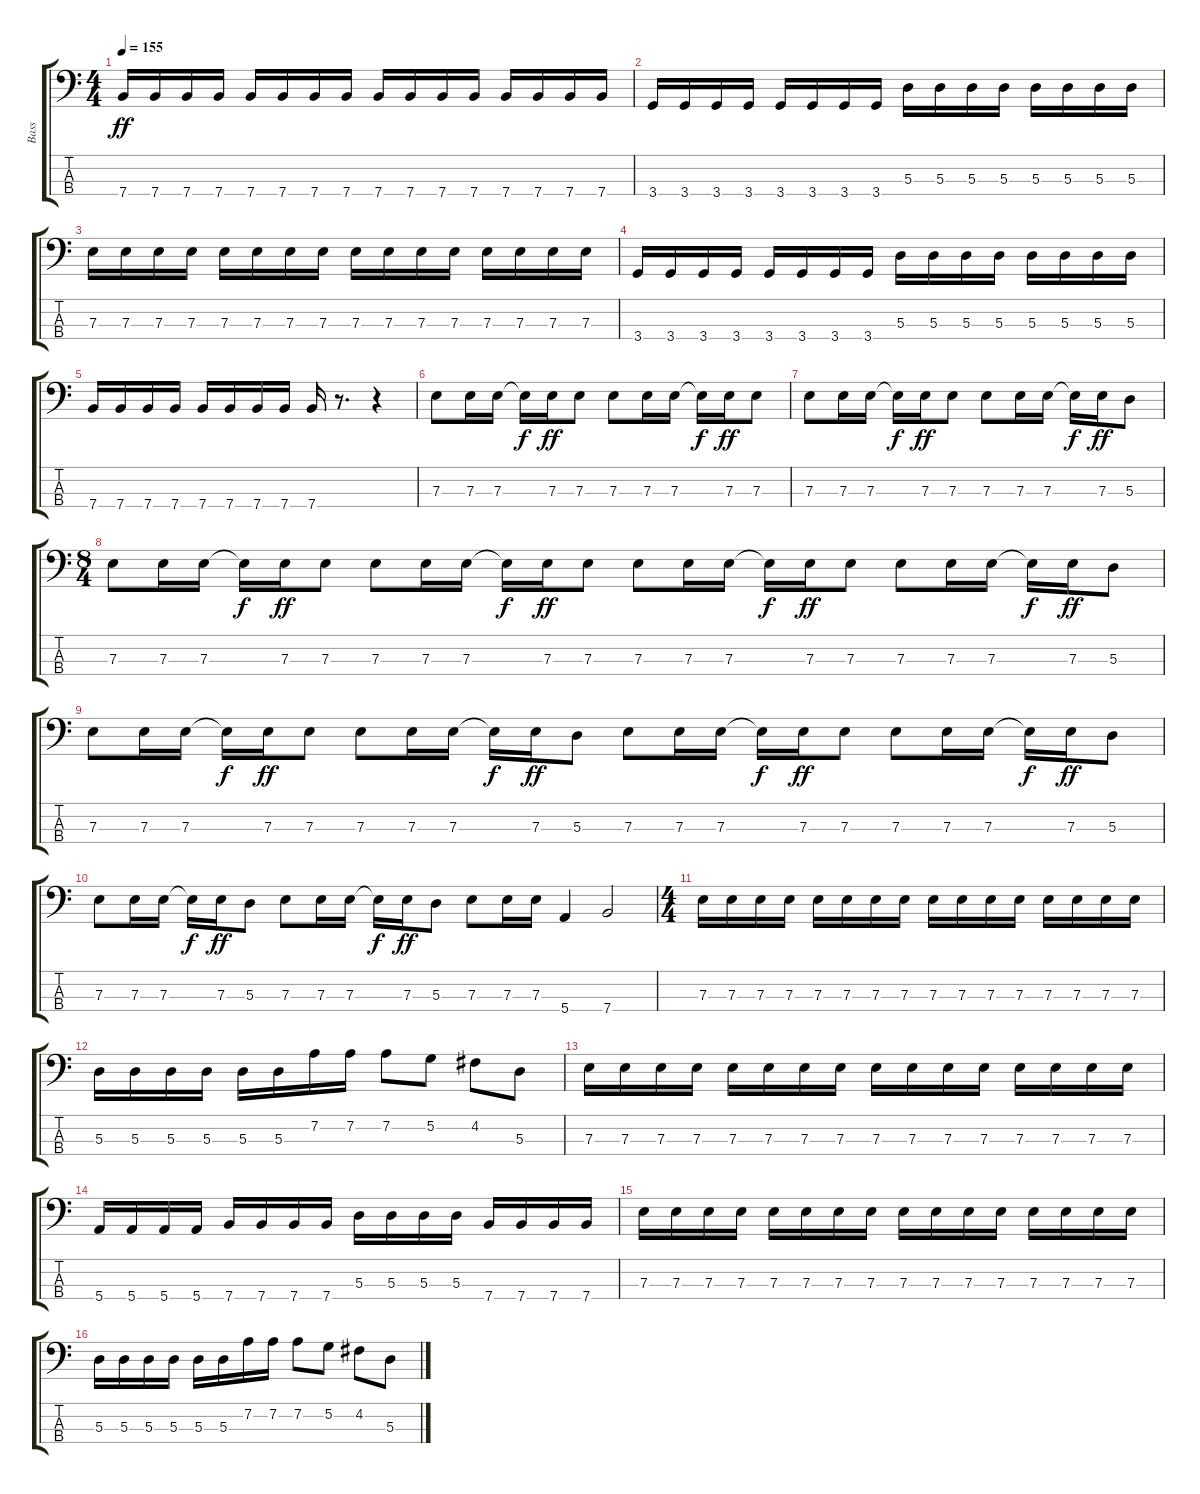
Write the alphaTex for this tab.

\track ("Bass" "Bass") {instrument electricbassfinger}
\staff {score tabs}
\tuning (G2 D2 A1 E1) {hide}
\ts (4 4)
\tempo 155
\clef f4
\ks c
7.4.16{dy ff} 7.4.16 7.4.16 7.4.16 7.4.16 7.4.16 7.4.16 7.4.16 7.4.16 7.4.16 7.4.16 7.4.16 7.4.16 7.4.16 7.4.16 7.4.16 |
3.4.16 3.4.16 3.4.16 3.4.16 3.4.16 3.4.16 3.4.16 3.4.16 5.3.16 5.3.16 5.3.16 5.3.16 5.3.16 5.3.16 5.3.16 5.3.16 |
7.3.16 7.3.16 7.3.16 7.3.16 7.3.16 7.3.16 7.3.16 7.3.16 7.3.16 7.3.16 7.3.16 7.3.16 7.3.16 7.3.16 7.3.16 7.3.16 |
3.4.16 3.4.16 3.4.16 3.4.16 3.4.16 3.4.16 3.4.16 3.4.16 5.3.16 5.3.16 5.3.16 5.3.16 5.3.16 5.3.16 5.3.16 5.3.16 |
7.4.16 7.4.16 7.4.16 7.4.16 7.4.16 7.4.16 7.4.16 7.4.16 7.4.16 r.8{d} r.4 |
7.3.8 7.3.16 7.3.16 7.3{t}.16{dy f} 7.3.16{dy ff} 7.3.8 7.3.8 7.3.16 7.3.16 7.3{t}.16{dy f} 7.3.16{dy ff} 7.3.8 |
7.3.8 7.3.16 7.3.16 7.3{t}.16{dy f} 7.3.16{dy ff} 7.3.8 7.3.8 7.3.16 7.3.16 7.3{t}.16{dy f} 7.3.16{dy ff} 5.3.8 |
\ts (8 4)
7.3.8 7.3.16 7.3.16 7.3{t}.16{dy f} 7.3.16{dy ff} 7.3.8 7.3.8 7.3.16 7.3.16 7.3{t}.16{dy f} 7.3.16{dy ff} 7.3.8 7.3.8 7.3.16 7.3.16 7.3{t}.16{dy f} 7.3.16{dy ff} 7.3.8 7.3.8 7.3.16 7.3.16 7.3{t}.16{dy f} 7.3.16{dy ff} 5.3.8 |
7.3.8 7.3.16 7.3.16 7.3{t}.16{dy f} 7.3.16{dy ff} 7.3.8 7.3.8 7.3.16 7.3.16 7.3{t}.16{dy f} 7.3.16{dy ff} 5.3.8 7.3.8 7.3.16 7.3.16 7.3{t}.16{dy f} 7.3.16{dy ff} 7.3.8 7.3.8 7.3.16 7.3.16 7.3{t}.16{dy f} 7.3.16{dy ff} 5.3.8 |
7.3.8 7.3.16 7.3.16 7.3{t}.16{dy f} 7.3.16{dy ff} 5.3.8 7.3.8 7.3.16 7.3.16 7.3{t}.16{dy f} 7.3.16{dy ff} 5.3.8 7.3.8 7.3.16 7.3.16 5.4.4 7.4.2 |
\ts (4 4)
7.3.16 7.3.16 7.3.16 7.3.16 7.3.16 7.3.16 7.3.16 7.3.16 7.3.16 7.3.16 7.3.16 7.3.16 7.3.16 7.3.16 7.3.16 7.3.16 |
5.3.16 5.3.16 5.3.16 5.3.16 5.3.16 5.3.16 7.2.16 7.2.16 7.2.8 5.2.8 4.2.8 5.3.8 |
7.3.16 7.3.16 7.3.16 7.3.16 7.3.16 7.3.16 7.3.16 7.3.16 7.3.16 7.3.16 7.3.16 7.3.16 7.3.16 7.3.16 7.3.16 7.3.16 |
5.4.16 5.4.16 5.4.16 5.4.16 7.4.16 7.4.16 7.4.16 7.4.16 5.3.16 5.3.16 5.3.16 5.3.16 7.4.16 7.4.16 7.4.16 7.4.16 |
7.3.16 7.3.16 7.3.16 7.3.16 7.3.16 7.3.16 7.3.16 7.3.16 7.3.16 7.3.16 7.3.16 7.3.16 7.3.16 7.3.16 7.3.16 7.3.16 |
5.3.16 5.3.16 5.3.16 5.3.16 5.3.16 5.3.16 7.2.16 7.2.16 7.2.8 5.2.8 4.2.8 5.3.8
